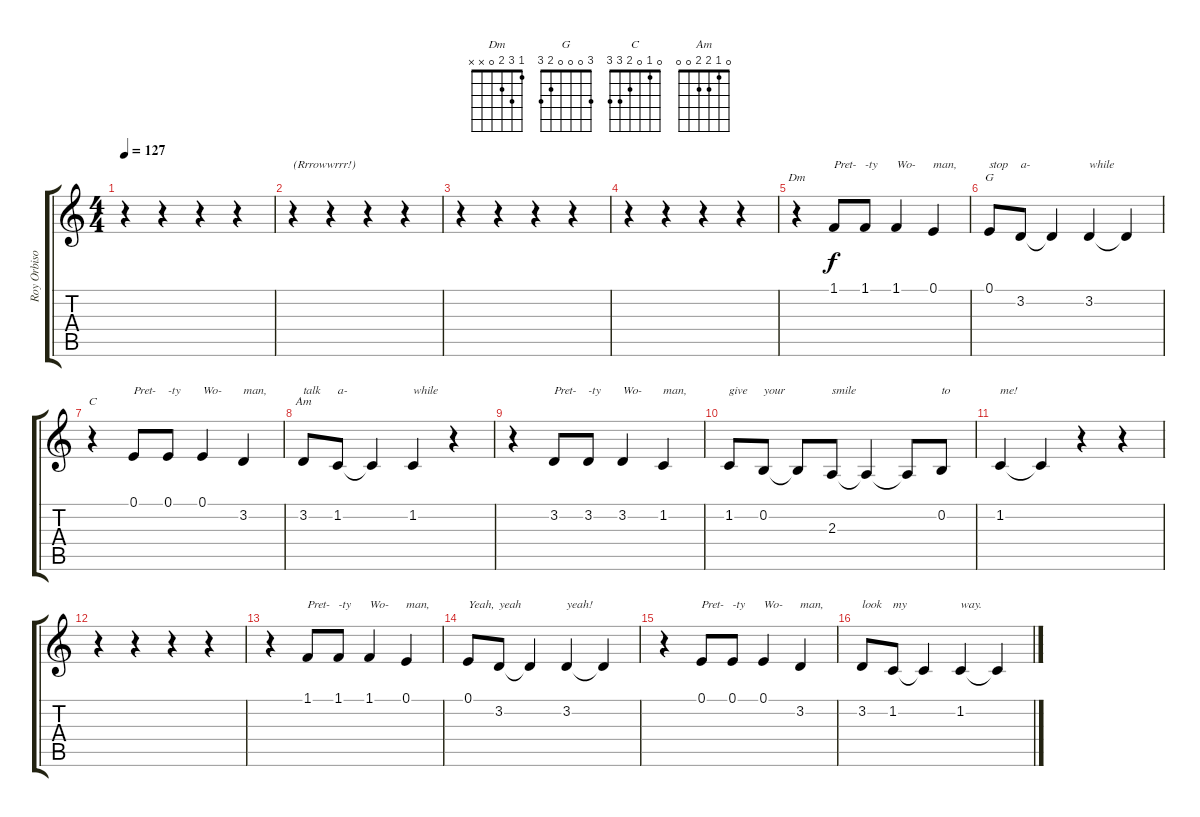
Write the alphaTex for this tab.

\track ("Roy Orbison" "Roy Orbiso") {instrument mutedtrumpet}
\staff {score tabs}
\tuning (E4 B3 G3 D3 A2 E2) {hide}
\chord ("Dm" 1 3 2 0 x x)
\chord ("G" 3 0 0 0 2 3)
\chord ("C" 0 1 0 2 3 3)
\chord ("Am" 0 1 2 2 0 0)
\ts (4 4)
\tempo 127
\clef g2
\ks c
r.4{dy f} r.4 r.4 r.4 |
r.4{txt "(Rrrowwrrr!)"} r.4 r.4 r.4 |
r.4 r.4 r.4 r.4 |
r.4 r.4 r.4 r.4 |
r.4{ch "Dm"} 1.1.8{txt "Pret-"} 1.1.8{txt "-ty"} 1.1.4{txt "Wo-"} 0.1.4{txt "man,"} |
0.1.8{ch "G" txt "stop"} 3.2.8{txt "a-"} 3.2{t}.4 3.2.4{txt "while"} 3.2{t}.4 |
r.4{ch "C"} 0.1.8{txt "Pret-"} 0.1.8{txt "-ty"} 0.1.4{txt "Wo-"} 3.2.4{txt "man,"} |
3.2.8{ch "Am" txt "talk"} 1.2.8{txt "a-"} 1.2{t}.4 1.2.4{txt "while"} r.4 |
r.4 3.2.8{txt "Pret-"} 3.2.8{txt "-ty"} 3.2.4{txt "Wo-"} 1.2.4{txt "man,"} |
1.2.8{txt "give"} 0.2.8{txt "your"} 0.2{t}.8 2.3.8{txt "smile"} 2.3{t}.4 2.3{t}.8 0.2.8{txt "to"} |
1.2.4{txt "me!"} 1.2{t}.4 r.4 r.4 |
r.4 r.4 r.4 r.4 |
r.4 1.1.8{txt "Pret-"} 1.1.8{txt "-ty"} 1.1.4{txt "Wo-"} 0.1.4{txt "man,"} |
0.1.8{txt "Yeah,"} 3.2.8{txt "yeah"} 3.2{t}.4 3.2.4{txt "yeah!"} 3.2{t}.4 |
r.4 0.1.8{txt "Pret-"} 0.1.8{txt "-ty"} 0.1.4{txt "Wo-"} 3.2.4{txt "man,"} |
3.2.8{txt "look"} 1.2.8{txt "my"} 1.2{t}.4 1.2.4{txt "way."} 1.2{t}.4
